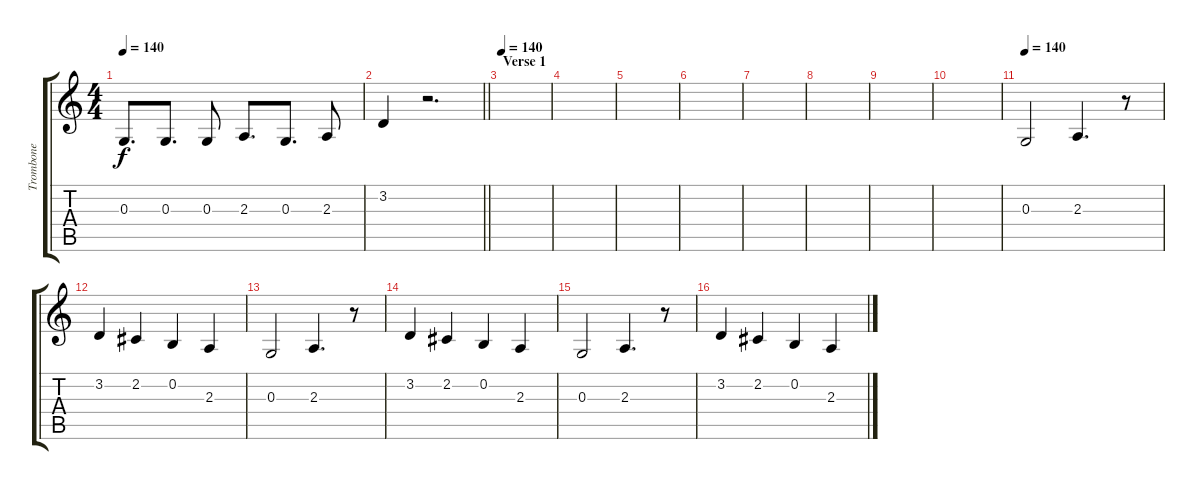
\track ("Trombone" "Trombone") {instrument tuba}
\staff {score tabs}
\tuning (E4 B3 G3 D3 A2 E2) {hide}
\ts (4 4)
\tempo 140
\clef g2
\ks c
0.3.8{d dy f} 0.3.8{d} 0.3.8 2.3.8{d} 0.3.8{d} 2.3.8 |
\barLineRight lightlight
3.2.4 r.2{d} |
\section ("" "Verse 1")
\tempo 140
|
|
|
|
|
|
|
|
\tempo 140
0.3.2 2.3.4{d} r.8 |
3.2.4 2.2.4 0.2.4 2.3.4 |
0.3.2 2.3.4{d} r.8 |
3.2.4 2.2.4 0.2.4 2.3.4 |
0.3.2 2.3.4{d} r.8 |
3.2.4 2.2.4 0.2.4 2.3.4
